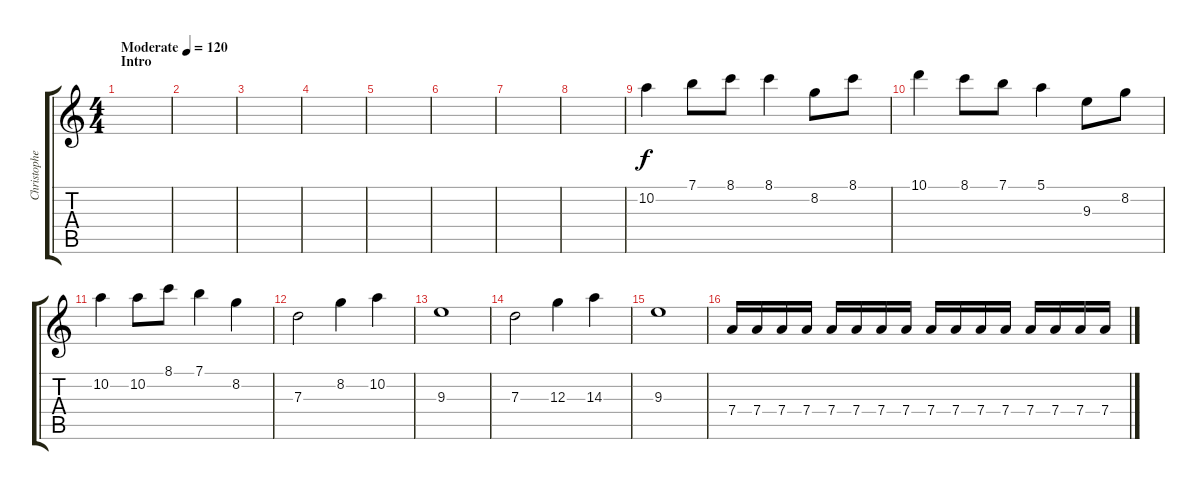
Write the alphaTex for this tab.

\track ("Christopher" "Christophe") {instrument distortionguitar}
\staff {score tabs}
\tuning (E4 B3 G3 D3 A2 E2) {hide}
\ts (4 4)
\section ("" "Intro")
\tempo (120 "Moderate")
\clef g2
\ks c
|
|
|
|
|
|
|
|
10.2.4 7.1.8 8.1.8 8.1.4 8.2.8 8.1.8 |
10.1.4 8.1.8 7.1.8 5.1.4 9.3.8 8.2.8 |
10.2.4 10.2.8 8.1.8 7.1.4 8.2.4 |
7.3.2 8.2.4 10.2.4 |
9.3.1 |
7.3.2 12.3.4 14.3.4 |
9.3.1 |
7.4.16 7.4.16 7.4.16 7.4.16 7.4.16 7.4.16 7.4.16 7.4.16 7.4.16 7.4.16 7.4.16 7.4.16 7.4.16 7.4.16 7.4.16 7.4.16
